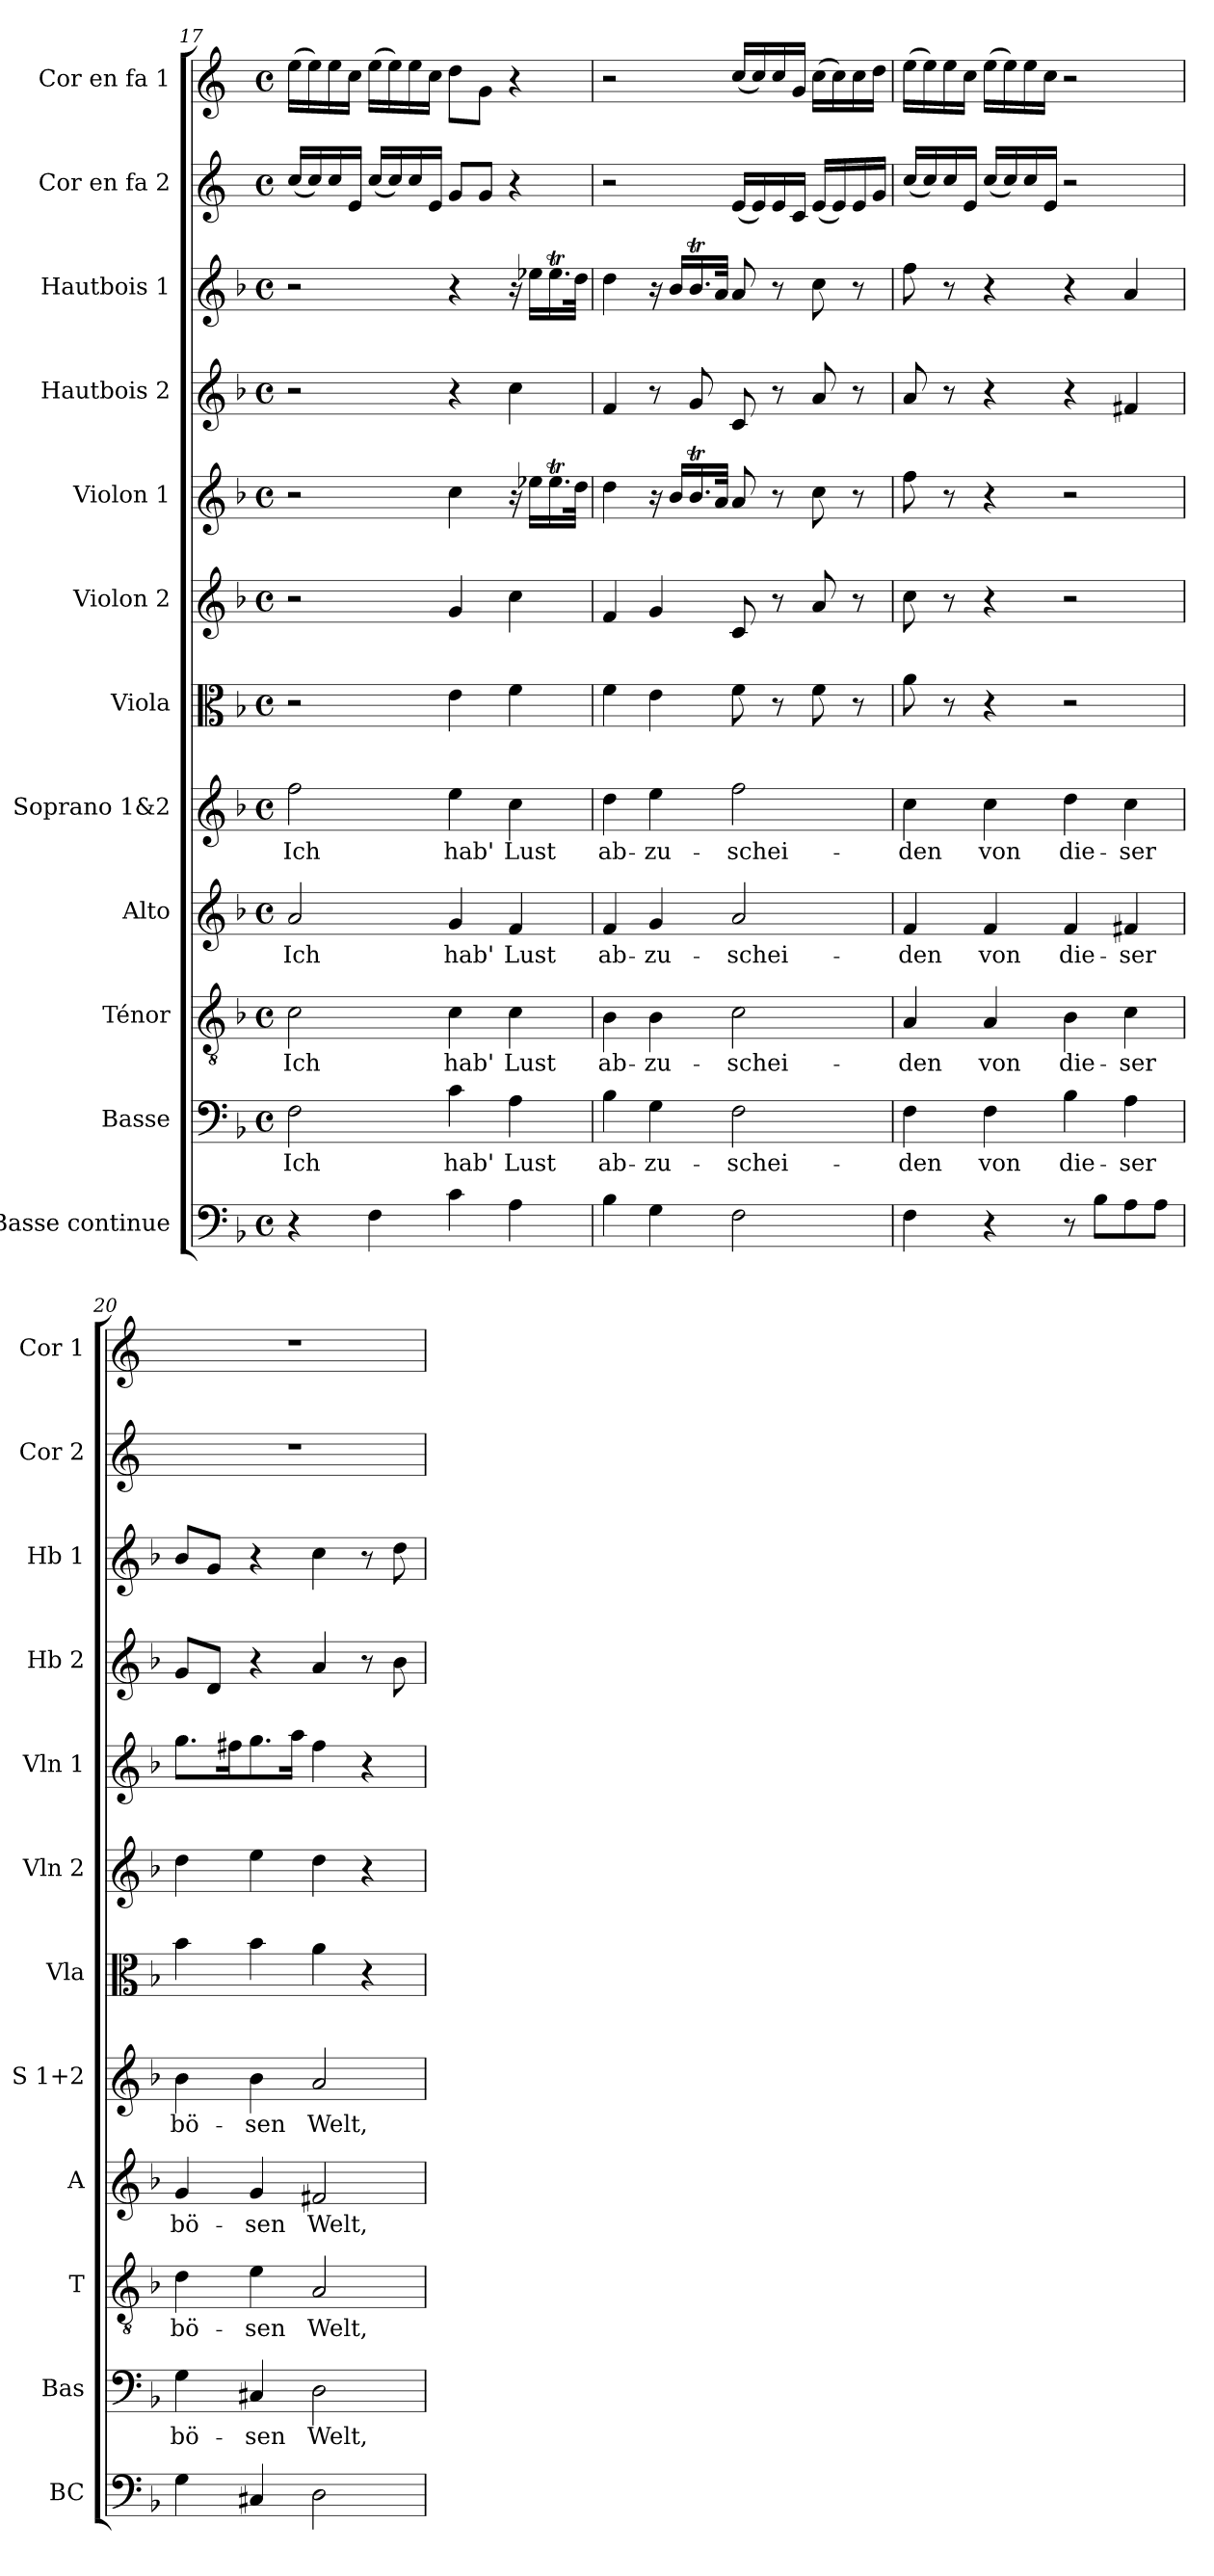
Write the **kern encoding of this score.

**kern	**kern	**text	**kern	**text	**kern	**text	**kern	**text	**kern	**kern	**kern	**kern	**kern	**kern	**kern
*part12	*part11	*part11	*part10	*part10	*part9	*part9	*part8	*part8	*part7	*part6	*part5	*part4	*part3	*part2	*part1
*staff12	*staff11	*staff11	*staff10	*staff10	*staff9	*staff9	*staff8	*staff8	*staff7	*staff6	*staff5	*staff4	*staff3	*staff2	*staff1
*I"Basse continue	*I"Basse	*	*I"Ténor	*	*I"Alto	*	*I"Soprano 1&amp;2	*	*I"Viola	*I"Violon 2	*I"Violon 1	*I"Hautbois 2	*I"Hautbois 1	*I"Cor en fa 2	*I"Cor en fa 1
*I'BC	*I'Bas	*	*I'T	*	*I'A	*	*I'S 1+2	*	*I'Vla	*I'Vln 2	*I'Vln 1	*I'Hb 2	*I'Hb 1	*I'Cor 2	*I'Cor 1
*clefF4	*clefF4	*	*clefGv2	*	*clefG2	*	*clefG2	*	*clefC3	*clefG2	*clefG2	*clefG2	*clefG2	*clefG2	*clefG2
*ITrd7c12	*	*	*	*	*	*	*	*	*	*	*	*	*	*ITrd4c7	*ITrd4c7
*k[b-]	*k[b-]	*	*k[b-]	*	*k[b-]	*	*k[b-]	*	*k[b-]	*k[b-]	*k[b-]	*k[b-]	*k[b-]	*k[b-]	*k[b-]
*M4/4	*M4/4	*	*M4/4	*	*M4/4	*	*M4/4	*	*M4/4	*M4/4	*M4/4	*M4/4	*M4/4	*M4/4	*M4/4
*met(c)	*met(c)	*	*met(c)	*	*met(c)	*	*met(c)	*	*met(c)	*met(c)	*met(c)	*met(c)	*met(c)	*met(c)	*met(c)
=17	=17	=17	=17	=17	=17	=17	=17	=17	=17	=17	=17	=17	=17	=17	=17
!	!	!LO:LY:b	!	!LO:LY:b	!	!LO:LY:b	!	!LO:LY:b	!	!	!	!	!	!	!
4r	2F\	Ich	2c\	Ich	2a/	Ich	2ff\	Ich	2r	2r	2r	2r	2r	(<16f/LL	(>16a\LL
.	.	.	.	.	.	.	.	.	.	.	.	.	.	16f/)	16a\)
.	.	.	.	.	.	.	.	.	.	.	.	.	.	16f/	16a\
.	.	.	.	.	.	.	.	.	.	.	.	.	.	16A/JJ	16f\JJ
4FF\	.	.	.	.	.	.	.	.	.	.	.	.	.	(<16f/LL	(>16a\LL
.	.	.	.	.	.	.	.	.	.	.	.	.	.	16f/)	16a\)
.	.	.	.	.	.	.	.	.	.	.	.	.	.	16f/	16a\
.	.	.	.	.	.	.	.	.	.	.	.	.	.	16A/JJ	16f\JJ
!	!	!LO:LY:b	!	!LO:LY:b	!	!LO:LY:b	!	!LO:LY:b	!	!	!	!	!	!	!
4C\	4c\	hab'	4c\	hab'	4g/	hab'	4ee\	hab'	4e\	4g/	4cc\	4r	4r	8c/L	8g\L
.	.	.	.	.	.	.	.	.	.	.	.	.	.	8c/J	8c\J
!	!	!LO:LY:b	!	!LO:LY:b	!	!LO:LY:b	!	!LO:LY:b	!	!	!	!	!	!	!
4AA\	4A\	Lust	4c\	Lust	4f/	Lust	4cc\	Lust	4f\	4cc\	16r	4cc\	16r	4r	4r
.	.	.	.	.	.	.	.	.	.	.	16ee-X\LL	.	16ee-X\LL	.	.
.	.	.	.	.	.	.	.	.	.	.	16.ee-T\	.	16.ee-T\	.	.
.	.	.	.	.	.	.	.	.	.	.	32dd\JJk	.	32dd\JJk	.	.
=18	=18	=18	=18	=18	=18	=18	=18	=18	=18	=18	=18	=18	=18	=18	=18
!	!	!LO:LY:b	!	!LO:LY:b	!	!LO:LY:b	!	!LO:LY:b	!	!	!	!	!	!	!
4BB-\	4B-\	ab-	4B-\	ab-	4f/	ab-	4dd\	ab-	4f\	4f/	4dd\	4f/	4dd\	2r	2r
!	!	!LO:LY:b	!	!LO:LY:b	!	!LO:LY:b	!	!LO:LY:b	!	!	!	!	!	!	!
4GG\	4G\	-zu-	4B-\	-zu-	4g/	-zu-	4ee\	-zu-	4e\	4g/	16r	8r	16r	.	.
.	.	.	.	.	.	.	.	.	.	.	16b-/LL	.	16b-/LL	.	.
.	.	.	.	.	.	.	.	.	.	.	16.b-T/	8g/	16.b-T/	.	.
.	.	.	.	.	.	.	.	.	.	.	32a/JJk	.	32a/JJk	.	.
!	!	!LO:LY:b	!	!LO:LY:b	!	!LO:LY:b	!	!LO:LY:b	!	!	!	!	!	!	!
2FF\	2F\	-schei-	2c\	-schei-	2a/	-schei-	2ff\	-schei-	8f\	8c/	8a/	8c/	8a/	(<16A/LL	(<16f/LL
.	.	.	.	.	.	.	.	.	.	.	.	.	.	16A/)	16f/)
.	.	.	.	.	.	.	.	.	8r	8r	8r	8r	8r	16A/	16f/
.	.	.	.	.	.	.	.	.	.	.	.	.	.	16F/JJ	16c/JJ
.	.	.	.	.	.	.	.	.	8f\	8a/	8cc\	8a/	8cc\	(<16A/LL	(>16f\LL
.	.	.	.	.	.	.	.	.	.	.	.	.	.	16A/)	16f\)
.	.	.	.	.	.	.	.	.	8r	8r	8r	8r	8r	16A/	16f\
.	.	.	.	.	.	.	.	.	.	.	.	.	.	16c/JJ	16g\JJ
=19	=19	=19	=19	=19	=19	=19	=19	=19	=19	=19	=19	=19	=19	=19	=19
!	!	!LO:LY:b	!	!LO:LY:b	!	!LO:LY:b	!	!LO:LY:b	!	!	!	!	!	!	!
4FF\	4F\	-den	4A/	-den	4f/	-den	4cc\	-den	8a!\	8cc!\	8ff\	8a/	8ff\	(<16f/LL	(>16a\LL
.	.	.	.	.	.	.	.	.	.	.	.	.	.	16f/)	16a\)
.	.	.	.	.	.	.	.	.	8r	8r	8r	8r	8r	16f/	16a\
.	.	.	.	.	.	.	.	.	.	.	.	.	.	16A/JJ	16f\JJ
!	!	!LO:LY:b	!	!LO:LY:b	!	!LO:LY:b	!	!LO:LY:b	!	!	!	!	!	!	!
4r	4F\	von	4A/	von	4f/	von	4cc\	von	4r	4r	4r	4r	4r	(<16f/LL	(>16a\LL
.	.	.	.	.	.	.	.	.	.	.	.	.	.	16f/)	16a\)
.	.	.	.	.	.	.	.	.	.	.	.	.	.	16f/	16a\
.	.	.	.	.	.	.	.	.	.	.	.	.	.	16A/JJ	16f\JJ
!	!	!LO:LY:b	!	!LO:LY:b	!	!LO:LY:b	!	!LO:LY:b	!	!	!	!	!	!	!
8r	4B-\	die-	4B-\	die-	4f/	die-	4dd\	die-	2r	2r	2r	4r	4r	2r	2r
8BB-\L	.	.	.	.	.	.	.	.	.	.	.	.	.	.	.
!	!	!LO:LY:b	!	!LO:LY:b	!	!LO:LY:b	!	!LO:LY:b	!	!	!	!	!	!	!
8AA\	4A\	-ser	4c\	-ser	4f#X/	-ser	4cc\	-ser	.	.	.	4f#X/	4a/	.	.
8AA\J	.	.	.	.	.	.	.	.	.	.	.	.	.	.	.
=20	=20	=20	=20	=20	=20	=20	=20	=20	=20	=20	=20	=20	=20	=20	=20
!	!	!LO:LY:b	!	!LO:LY:b	!	!LO:LY:b	!	!LO:LY:b	!	!	!	!	!	!	!
4GG\	4G\	bö-	4d\	bö-	4g/	bö-	4b-\	bö-	4b-\	4dd\	8.gg\L	8g/L	8b-/L	1r	1r
.	.	.	.	.	.	.	.	.	.	.	.	8d/J	8g/J	.	.
.	.	.	.	.	.	.	.	.	.	.	16ff#X\K	.	.	.	.
!	!	!LO:LY:b	!	!LO:LY:b	!	!LO:LY:b	!	!LO:LY:b	!	!	!	!	!	!	!
4CC#X/	4C#X/	-sen	4e\	-sen	4g/	-sen	4b-\	-sen	4b-\	4ee\	8.gg\	4r	4r	.	.
.	.	.	.	.	.	.	.	.	.	.	16aa\Jk	.	.	.	.
!	!	!LO:LY:b	!	!LO:LY:b	!	!LO:LY:b	!	!LO:LY:b	!	!	!	!	!	!	!
2DD\	2D\	Welt,	2A/	Welt,	2f#X/	Welt,	2a/	Welt,	4a\	4dd\	4ff#\	4a/	4cc\	.	.
.	.	.	.	.	.	.	.	.	4r	4r	4r	8r	8r	.	.
.	.	.	.	.	.	.	.	.	.	.	.	8b-\	8dd\	.	.
=	=	=	=	=	=	=	=	=	=	=	=	=	=	=	=
*-	*-	*-	*-	*-	*-	*-	*-	*-	*-	*-	*-	*-	*-	*-	*-
